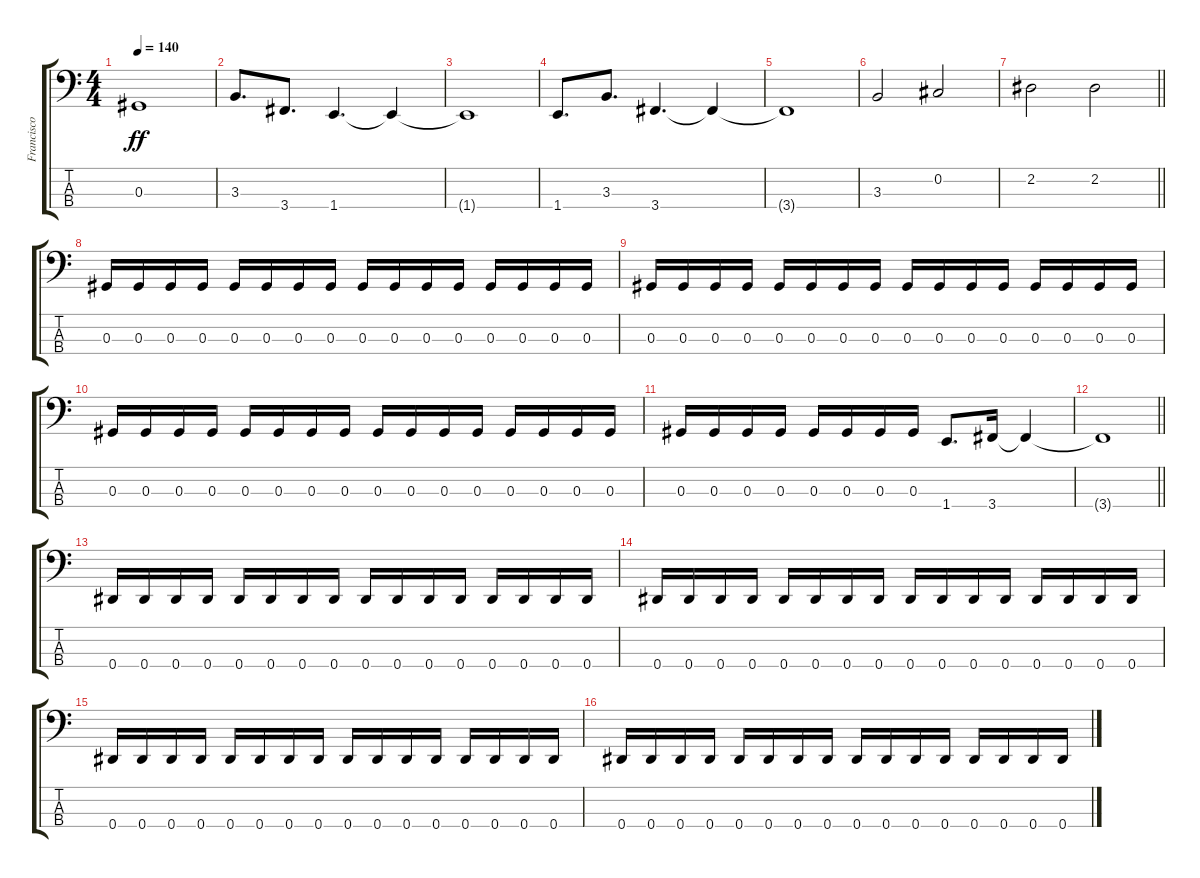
\track ("Francisco Sanchez" "Francisco ") {instrument electricbassfinger}
\staff {score tabs}
\tuning (Gb2 Db2 Ab1 Eb1) {hide}
\ts (4 4)
\tempo 140
\clef f4
\ks c
0.3{t}.1{dy ff} |
3.3.8{d} 3.4.8{d} 1.4.4{d} 1.4{t}.4 |
1.4{t}.1 |
1.4.8{d} 3.3.8{d} 3.4.4{d} 3.4{t}.4 |
3.4{t}.1 |
3.3.2 0.2.2 |
\barLineRight lightlight
2.2.2 2.2.2 |
0.3.16 0.3.16 0.3.16 0.3.16 0.3.16 0.3.16 0.3.16 0.3.16 0.3.16 0.3.16 0.3.16 0.3.16 0.3.16 0.3.16 0.3.16 0.3.16 |
0.3.16 0.3.16 0.3.16 0.3.16 0.3.16 0.3.16 0.3.16 0.3.16 0.3.16 0.3.16 0.3.16 0.3.16 0.3.16 0.3.16 0.3.16 0.3.16 |
0.3.16 0.3.16 0.3.16 0.3.16 0.3.16 0.3.16 0.3.16 0.3.16 0.3.16 0.3.16 0.3.16 0.3.16 0.3.16 0.3.16 0.3.16 0.3.16 |
0.3.16 0.3.16 0.3.16 0.3.16 0.3.16 0.3.16 0.3.16 0.3.16 1.4.8{d} 3.4.16 3.4{t}.4 |
\barLineRight lightlight
3.4{t}.1 |
0.4.16 0.4.16 0.4.16 0.4.16 0.4.16 0.4.16 0.4.16 0.4.16 0.4.16 0.4.16 0.4.16 0.4.16 0.4.16 0.4.16 0.4.16 0.4.16 |
0.4.16 0.4.16 0.4.16 0.4.16 0.4.16 0.4.16 0.4.16 0.4.16 0.4.16 0.4.16 0.4.16 0.4.16 0.4.16 0.4.16 0.4.16 0.4.16 |
0.4.16 0.4.16 0.4.16 0.4.16 0.4.16 0.4.16 0.4.16 0.4.16 0.4.16 0.4.16 0.4.16 0.4.16 0.4.16 0.4.16 0.4.16 0.4.16 |
0.4.16 0.4.16 0.4.16 0.4.16 0.4.16 0.4.16 0.4.16 0.4.16 0.4.16 0.4.16 0.4.16 0.4.16 0.4.16 0.4.16 0.4.16 0.4.16
